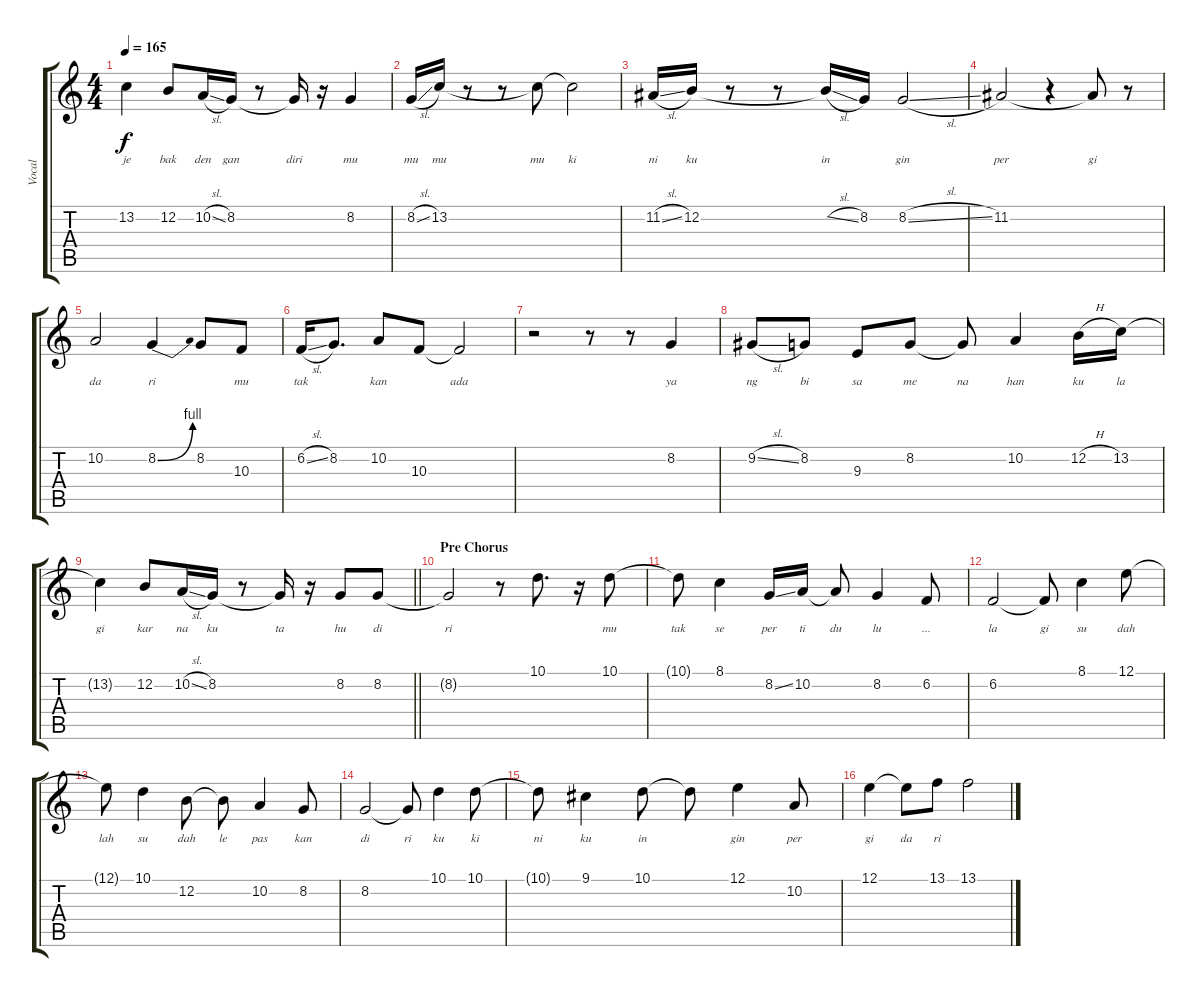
\track ("Vocal" "Vocal") {instrument tenorsax}
\staff {score tabs}
\tuning (E4 B3 G3 D3 A2 E2) {hide}
\ts (4 4)
\tempo 165
\clef g2
\ks c
13.2{t}.4{lyrics (0 "je") lyrics (1 "") lyrics (2 "") lyrics (3 "") lyrics (4 "") dy f} 12.2.8{lyrics (0 "bak") lyrics (1 "") lyrics (2 "") lyrics (3 "") lyrics (4 "")} 10.2{sl}.16{lyrics (0 "den") lyrics (1 "") lyrics (2 "") lyrics (3 "") lyrics (4 "")} 8.2.16{lyrics (0 "gan") lyrics (1 "") lyrics (2 "") lyrics (3 "") lyrics (4 "")} r.8 8.2{t}.16{lyrics (0 "diri") lyrics (1 "") lyrics (2 "") lyrics (3 "") lyrics (4 "")} r.16 8.2.4{lyrics (0 "mu") lyrics (1 "") lyrics (2 "") lyrics (3 "") lyrics (4 "")} |
8.2{sl}.16{lyrics (0 "mu") lyrics (1 "") lyrics (2 "") lyrics (3 "") lyrics (4 "")} 13.2.16{lyrics (0 "mu") lyrics (1 "") lyrics (2 "") lyrics (3 "") lyrics (4 "")} r.8 r.8 13.2{t}.8{lyrics (0 "mu") lyrics (1 "") lyrics (2 "") lyrics (3 "") lyrics (4 "")} 13.2{t}.2{lyrics (0 "ki") lyrics (1 "") lyrics (2 "") lyrics (3 "") lyrics (4 "")} |
11.2{sl}.16{lyrics (0 "ni") lyrics (1 "") lyrics (2 "") lyrics (3 "") lyrics (4 "")} 12.2.16{lyrics (0 "ku") lyrics (1 "") lyrics (2 "") lyrics (3 "") lyrics (4 "")} r.8 r.8 12.2{sl t}.16{lyrics (0 "in") lyrics (1 "") lyrics (2 "") lyrics (3 "") lyrics (4 "")} 8.2.16{lyrics (0 "") lyrics (1 "") lyrics (2 "") lyrics (3 "") lyrics (4 "")} 8.2{sl}.2{lyrics (0 "gin") lyrics (1 "") lyrics (2 "") lyrics (3 "") lyrics (4 "")} |
11.2.2{lyrics (0 "per") lyrics (1 "") lyrics (2 "") lyrics (3 "") lyrics (4 "")} r.4 11.2{t}.8{lyrics (0 "gi") lyrics (1 "") lyrics (2 "") lyrics (3 "") lyrics (4 "")} r.8 |
10.2.2{lyrics (0 "da") lyrics (1 "") lyrics (2 "") lyrics (3 "") lyrics (4 "")} 8.2{be (bend 0 0 60 4)}.4{lyrics (0 "ri") lyrics (1 "") lyrics (2 "") lyrics (3 "") lyrics (4 "")} 8.2.8{lyrics (0 "") lyrics (1 "") lyrics (2 "") lyrics (3 "") lyrics (4 "")} 10.3.8{lyrics (0 "mu") lyrics (1 "") lyrics (2 "") lyrics (3 "") lyrics (4 "")} |
6.2{sl}.16{lyrics (0 "tak") lyrics (1 "") lyrics (2 "") lyrics (3 "") lyrics (4 "")} 8.2.8{d lyrics (0 "") lyrics (1 "") lyrics (2 "") lyrics (3 "") lyrics (4 "")} 10.2.8{lyrics (0 "kan") lyrics (1 "") lyrics (2 "") lyrics (3 "") lyrics (4 "")} 10.3.8{lyrics (0 "") lyrics (1 "") lyrics (2 "") lyrics (3 "") lyrics (4 "")} 10.3{t}.2{lyrics (0 "ada") lyrics (1 "") lyrics (2 "") lyrics (3 "") lyrics (4 "")} |
r.2 r.8 r.8 8.2.4{lyrics (0 "ya") lyrics (1 "") lyrics (2 "") lyrics (3 "") lyrics (4 "")} |
9.2{sl}.8{lyrics (0 "ng") lyrics (1 "") lyrics (2 "") lyrics (3 "") lyrics (4 "")} 8.2.8{lyrics (0 "bi") lyrics (1 "") lyrics (2 "") lyrics (3 "") lyrics (4 "")} 9.3.8{lyrics (0 "sa") lyrics (1 "") lyrics (2 "") lyrics (3 "") lyrics (4 "")} 8.2.8{lyrics (0 "me") lyrics (1 "") lyrics (2 "") lyrics (3 "") lyrics (4 "")} 8.2{t}.8{lyrics (0 "na") lyrics (1 "") lyrics (2 "") lyrics (3 "") lyrics (4 "")} 10.2.4{lyrics (0 "han") lyrics (1 "") lyrics (2 "") lyrics (3 "") lyrics (4 "")} 12.2{h}.16{lyrics (0 "ku") lyrics (1 "") lyrics (2 "") lyrics (3 "") lyrics (4 "")} 13.2.16{lyrics (0 "la") lyrics (1 "") lyrics (2 "") lyrics (3 "") lyrics (4 "")} |
\barLineRight lightlight
13.2{t}.4{lyrics (0 "gi") lyrics (1 "") lyrics (2 "") lyrics (3 "") lyrics (4 "")} 12.2.8{lyrics (0 "kar") lyrics (1 "") lyrics (2 "") lyrics (3 "") lyrics (4 "")} 10.2{sl}.16{lyrics (0 "na") lyrics (1 "") lyrics (2 "") lyrics (3 "") lyrics (4 "")} 8.2.16{lyrics (0 "ku") lyrics (1 "") lyrics (2 "") lyrics (3 "") lyrics (4 "")} r.8 8.2{t}.16{lyrics (0 "ta") lyrics (1 "") lyrics (2 "") lyrics (3 "") lyrics (4 "")} r.16 8.2.8{lyrics (0 "hu") lyrics (1 "") lyrics (2 "") lyrics (3 "") lyrics (4 "")} 8.2.8{lyrics (0 "di") lyrics (1 "") lyrics (2 "") lyrics (3 "") lyrics (4 "")} |
\section ("" "Pre Chorus")
8.2{t}.2{lyrics (0 "ri") lyrics (1 "") lyrics (2 "") lyrics (3 "") lyrics (4 "")} r.8 10.1.8{d lyrics (0 "") lyrics (1 "") lyrics (2 "") lyrics (3 "") lyrics (4 "")} r.16 10.1.8{lyrics (0 "mu") lyrics (1 "") lyrics (2 "") lyrics (3 "") lyrics (4 "")} |
10.1{t}.8{lyrics (0 "tak") lyrics (1 "") lyrics (2 "") lyrics (3 "") lyrics (4 "")} 8.1.4{lyrics (0 "se") lyrics (1 "") lyrics (2 "") lyrics (3 "") lyrics (4 "")} 8.2{ss}.16{lyrics (0 "per") lyrics (1 "") lyrics (2 "") lyrics (3 "") lyrics (4 "")} 10.2.16{lyrics (0 "ti") lyrics (1 "") lyrics (2 "") lyrics (3 "") lyrics (4 "")} 10.2{t}.8{lyrics (0 "du") lyrics (1 "") lyrics (2 "") lyrics (3 "") lyrics (4 "")} 8.2.4{lyrics (0 "lu") lyrics (1 "") lyrics (2 "") lyrics (3 "") lyrics (4 "")} 6.2.8{lyrics (0 "...") lyrics (1 "") lyrics (2 "") lyrics (3 "") lyrics (4 "")} |
6.2.2{lyrics (0 "la") lyrics (1 "") lyrics (2 "") lyrics (3 "") lyrics (4 "")} 6.2{t}.8{lyrics (0 "gi") lyrics (1 "") lyrics (2 "") lyrics (3 "") lyrics (4 "")} 8.1.4{lyrics (0 "su") lyrics (1 "") lyrics (2 "") lyrics (3 "") lyrics (4 "")} 12.1.8{lyrics (0 "dah") lyrics (1 "") lyrics (2 "") lyrics (3 "") lyrics (4 "")} |
12.1{t}.8{lyrics (0 "lah") lyrics (1 "") lyrics (2 "") lyrics (3 "") lyrics (4 "")} 10.1.4{lyrics (0 "su") lyrics (1 "") lyrics (2 "") lyrics (3 "") lyrics (4 "")} 12.2.8{lyrics (0 "dah") lyrics (1 "") lyrics (2 "") lyrics (3 "") lyrics (4 "")} 12.2{t}.8{lyrics (0 "le") lyrics (1 "") lyrics (2 "") lyrics (3 "") lyrics (4 "")} 10.2.4{lyrics (0 "pas") lyrics (1 "") lyrics (2 "") lyrics (3 "") lyrics (4 "")} 8.2.8{lyrics (0 "kan") lyrics (1 "") lyrics (2 "") lyrics (3 "") lyrics (4 "")} |
8.2.2{lyrics (0 "di") lyrics (1 "") lyrics (2 "") lyrics (3 "") lyrics (4 "")} 8.2{t}.8{lyrics (0 "ri") lyrics (1 "") lyrics (2 "") lyrics (3 "") lyrics (4 "")} 10.1.4{lyrics (0 "ku") lyrics (1 "") lyrics (2 "") lyrics (3 "") lyrics (4 "")} 10.1.8{lyrics (0 "ki") lyrics (1 "") lyrics (2 "") lyrics (3 "") lyrics (4 "")} |
10.1{t}.8{lyrics (0 "ni") lyrics (1 "") lyrics (2 "") lyrics (3 "") lyrics (4 "")} 9.1.4{lyrics (0 "ku") lyrics (1 "") lyrics (2 "") lyrics (3 "") lyrics (4 "")} 10.1.8{lyrics (0 "in") lyrics (1 "") lyrics (2 "") lyrics (3 "") lyrics (4 "")} 10.1{t}.8{lyrics (0 "") lyrics (1 "") lyrics (2 "") lyrics (3 "") lyrics (4 "")} 12.1.4{lyrics (0 "gin") lyrics (1 "") lyrics (2 "") lyrics (3 "") lyrics (4 "")} 10.2.8{lyrics (0 "per") lyrics (1 "") lyrics (2 "") lyrics (3 "") lyrics (4 "")} |
12.1.4{lyrics (0 "gi") lyrics (1 "") lyrics (2 "") lyrics (3 "") lyrics (4 "")} 12.1{t}.8{lyrics (0 "da") lyrics (1 "") lyrics (2 "") lyrics (3 "") lyrics (4 "")} 13.1.8{lyrics (0 "ri") lyrics (1 "") lyrics (2 "") lyrics (3 "") lyrics (4 "")} 13.1.2{lyrics (0 "") lyrics (1 "") lyrics (2 "") lyrics (3 "") lyrics (4 "")}
